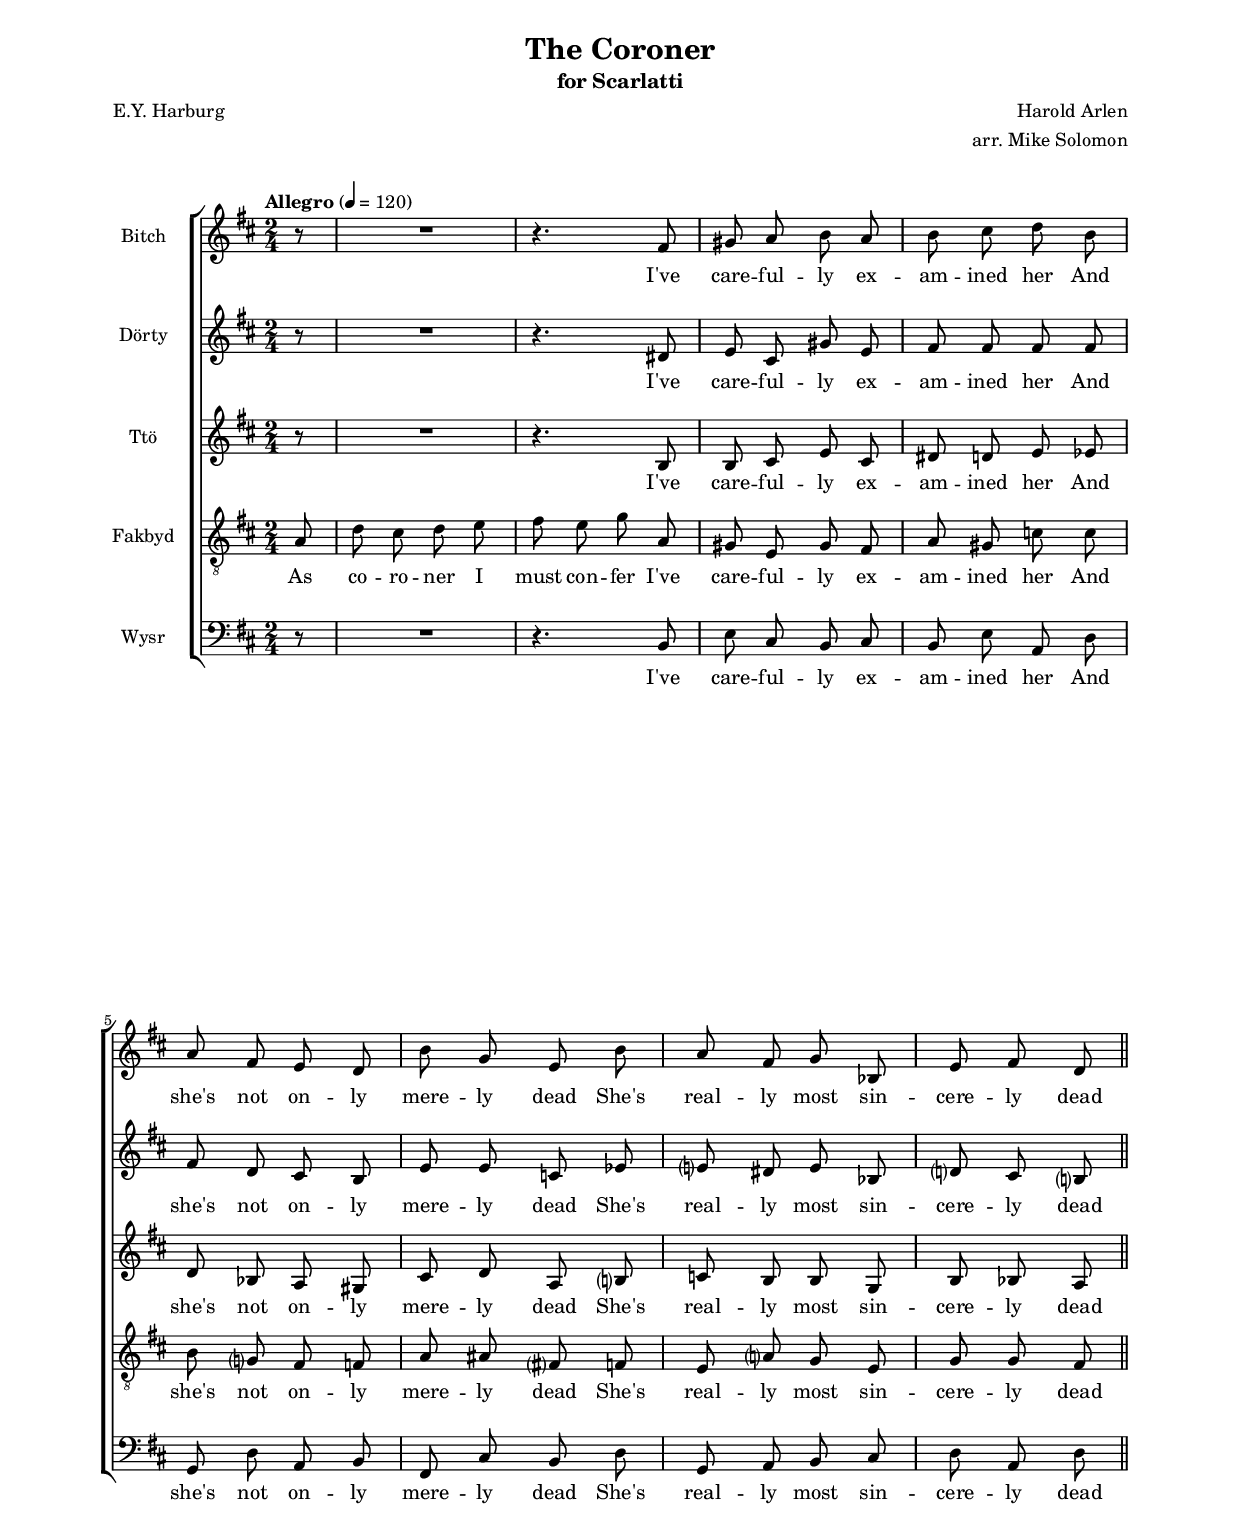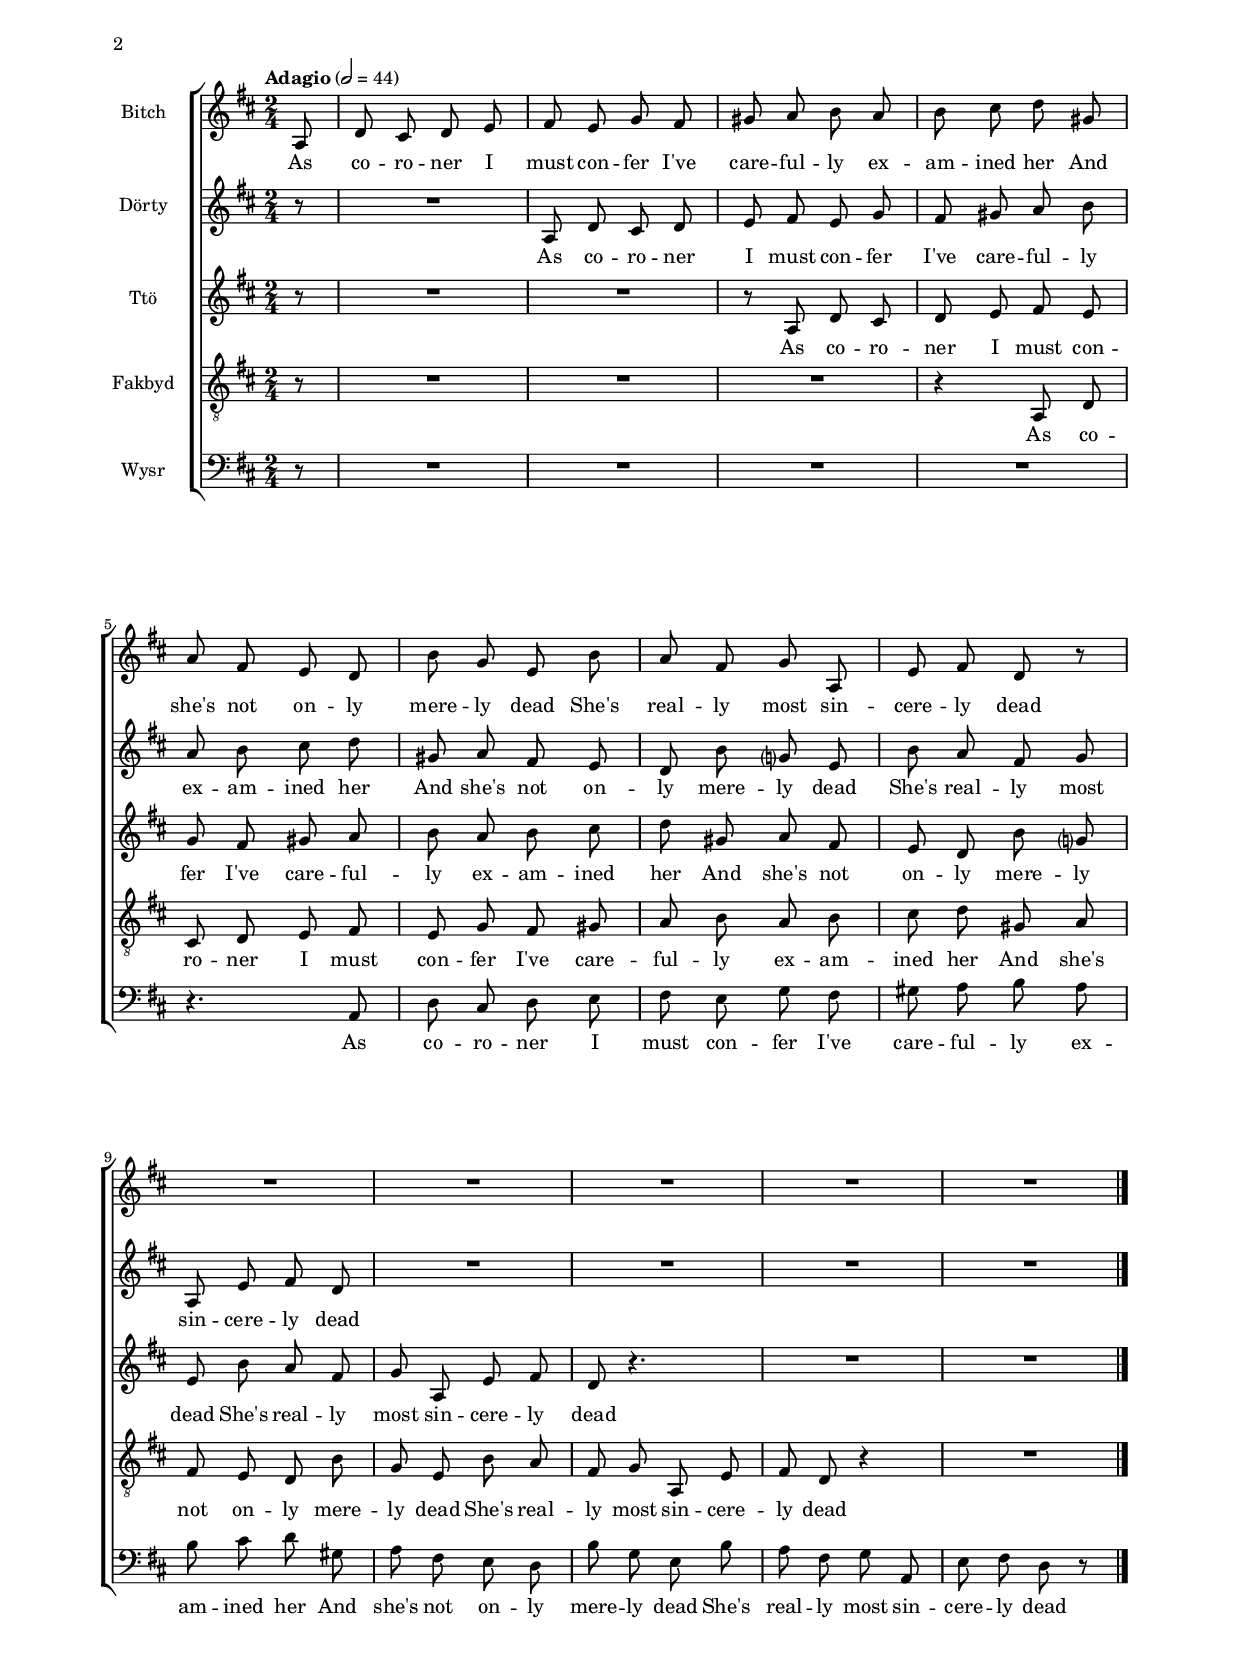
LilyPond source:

\version "2.17.0"
\include "defs-devel.ly"
\paper {
  footnote-separator-markup = \markup { \column { " "\override #`(span-factor . 1/5) { \draw-hline } }}
  footnote-padding = 5\mm
  top-system-spacing = #'((basic-distance . 1) (minimum-distance . 0) (padding . 1) (stretchability . 40))
  bottom-system-spacing = #'((basic-distance . 1) (minimum-distance . 0) (padding . 1) (stretchability . 50))
  ragged-right = ##f
  left-margin = 0.75\in
  right-margin = 0.75\in
  top-margin = 0.5\in
  bottom-margin = 0.6\in
  ragged-last-bottom = ##f
  %max-systems-per-page = #2
}

#(ly:set-option 'point-and-click #f)

legero = \markup \italic "legero"

\header {
  title = "The Coroner" %(1)"
  subtitle = \markup { for Scarlatti }
  composer = "Harold Arlen"
  poet = "E.Y. Harburg"
  arranger = "arr. Mike Solomon"
}

firstLine = \lyricmode {
  As co -- ro -- ner I must con -- fer
}

secondPart = \lyricmode {
  I've care -- ful -- ly ex -- am -- ined her
  And she's not on -- ly mere -- ly dead
  She's real -- ly most sin -- cere -- ly dead
}

coronerWords = \lyricmode {
  \firstLine
  \secondPart
}

%%%%%%%%%%%%%%%%%%%%%%%%%%%% first

nothing = {}

marksCoronerFirst = {
  \time 2/4
  \tempo "Allegro" 4=120
  \partial 8 s8
  %%%%%%%
  s2*7
  s4. \bar "||"
}

prefatoryMatterCoronerFirst = {
  \key d \major
  #(set-accidental-style 'modern-cautionary)
  \autoBeamOff
  
}


sopranoCoronerFirst = \relative c' { \prefatoryMatterCoronerFirst
  r8 |
  R2 |
  r4. fis8 |
  gis a b a |
  b cis d b |
  a fis e d |
  b' g e b' |
  a fis g bes, |
  e fis d %endOne
}

sopranoCoronerFirstWords = \secondPart


mezzoCoronerFirst = \relative c' {   \prefatoryMatterCoronerFirst
  r8 |
  R2 |
  r4. dis8 |
  e cis gis' e |
  fis fis fis fis |
  fis d cis b |
  e e c ees |
  e dis e bes |
  d cis b %endOne
}

mezzoCoronerFirstWords = \secondPart

altoCoronerFirst = \relative c' {
  \prefatoryMatterCoronerFirst
  r8 |
  R2 |
  r4. b8 |
  b cis e cis |
  dis d e ees |
  d bes a gis |
  cis d a b |
  c b b g |
  b bes a %endOne
}

altoCoronerFirstWords = \secondPart

tenorCoronerFirst = \relative c' {   \prefatoryMatterCoronerFirst
  \clef "treble_8"
  a8 |
  d cis d e |
  fis e g a, |
  gis e gis fis |
  a gis c c |
  b g fis f |
  a ais fis f |
  e a g e |
  g g fis %endOne
}

tenorCoronerFirstWords = \coronerWords

bassCoronerFirst = \relative c {   \prefatoryMatterCoronerFirst
  \clef "bass"
  r8 |
  R2 |
  r4. b8 |
  e cis b cis |
  b e a, d |
  g, d' a b |
  fis cis' b d |
  g, a b cis |
  d a d %endOne
}

bassCoronerFirstWords = \secondPart

%%% SCORE
#(set-global-staff-size 16)

\score {
  \new ChoirStaff <<
    \new Staff \with { instrumentName = #"Bitch" %shortInstrumentName = #"M."
} <<
      \new Voice = "sopranoCoronerFirst" { << { \numericTimeSignature
        \sopranoCoronerFirst
      } {
        \marksCoronerFirst
      } {
        \nothing
      }>> }
      \new Lyrics \lyricsto "sopranoCoronerFirst" {
        \sopranoCoronerFirstWords
      }
    >>
    \new Staff \with { instrumentName = #"Dörty" %shortInstrumentName = #"E."
} <<
      \new Voice = "mezzoCoronerFirst" { << { \numericTimeSignature
        \mezzoCoronerFirst
      } {
        \nothing
      } >> }
      \new Lyrics \lyricsto "mezzoCoronerFirst" {
        \mezzoCoronerFirstWords
      }
    >>
    \new Staff \with { instrumentName = #"Ttö" %shortInstrumentName = #"Mk."
} <<
      \new Voice = "altoCoronerFirst" { << { \numericTimeSignature
        \altoCoronerFirst
      } {
        \nothing
      } >> }
      \new Lyrics \lyricsto "altoCoronerFirst" {
        \altoCoronerFirstWords
      }
    >>
    \new Staff \with { instrumentName = #"Fakbyd" %shortInstrumentName = #"R."
} <<
      \new Voice = "tenorCoronerFirst" { << { \numericTimeSignature
        \tenorCoronerFirst
      } {
        \nothing
      } >> }
      \new Lyrics \lyricsto "tenorCoronerFirst" {
        \tenorCoronerFirstWords
      }
    >>
    \new Staff \with { instrumentName = #"Wysr" %shortInstrumentName = #"P." %\markup { \concat { E \super u . } }
} <<
      \new Voice = "bassCoronerFirst" { << { \numericTimeSignature
        \bassCoronerFirst
      } {
        \nothing
      } >> }
      \new Lyrics \lyricsto "bassCoronerFirst" {
        \bassCoronerFirstWords
      }
    >>
  >>
  \layout {
    \context {
      \Voice
      \override TextScript #'layer = #6
      \override NoteHead #'layer = #7
      \override Glissando #'breakable = ##t
      \override TupletNumber #'breakable = ##t
      \override TupletBracket #'breakable = ##t
      \override DynamicLineSpanner.direction = #UP
      \remove "Forbid_line_break_engraver"
    }
    \context {
      \Staff
      \consists "Metronome_mark_engraver"
      \override TimeSignature #'style = #'numbered
      \override StaffSymbol #'layer = #4
      \override TimeSignature #'layer = #3
      \override TimeSignature #'whiteout = ##t
    }
    \context {
      \Lyrics
      %\override LyricText #'whiteout = ##t
      \override LyricText #'layer = #6
    }
    \context {
      \Score
      \remove "Metronome_mark_engraver"
      \override NonMusicalPaperColumn #'allow-loose-spacing = ##f
    }
  }
}

%{
%%% piano redux
#(set-global-staff-size 20)

\score {
  \new PianoStaff <<
    \new Staff <<
      \new Voice = "1" { \voiceOne << \sopranoCoronerFirst \marksCoronerFirst >> }
      \new Voice = "2" { \voiceTwo \mezzoCoronerFirst }
      \new Voice = "3" { \voiceThree \altoCoronerFirst }
    >>
    \new Staff <<
      \new Voice = "4" { \voiceOne \tenorCoronerFirst }
      \new Voice = "5" { \voiceTwo \bassCoronerFirst }
    >>
  >>
  \layout {
    \context {
      \Voice
      \override TextScript #'layer = #6
      \override NoteHead #'layer = #7
      \override Glissando #'breakable = ##t
      \override TupletNumber #'breakable = ##t
      \override TupletBracket #'breakable = ##t
      \override Hairpin.direction = #UP
      \override DynamicText.direction = #UP
      \remove "Forbid_line_break_engraver"
    }
    \context {
      \Staff
      \consists "Metronome_mark_engraver"
      \override TimeSignature #'style = #'numbered
      \override StaffSymbol #'layer = #4
      \override TimeSignature #'layer = #3
      \override DynamicLineSpanner.direction = #UP
      \override TimeSignature #'whiteout = ##t
    }
    \context {
      \Lyrics
      %\override LyricText #'whiteout = ##t
      \override LyricText #'layer = #6
    }
    \context {
      \Score
      \remove "Metronome_mark_engraver"
      \override NonMusicalPaperColumn #'allow-loose-spacing = ##f
    }
  }
}
%}
%%% MIDI

\score {
  \new ChoirStaff <<
    \new Staff \with { instrumentName = #"Bitch" %shortInstrumentName = #"M."
} <<
      \new Voice = "sopranoCoronerFirst" { << { \numericTimeSignature
        \sopranoCoronerFirst
      } {
        \marksCoronerFirst
      } >> }
      \new Lyrics \lyricsto "sopranoCoronerFirst" {
        \sopranoCoronerFirstWords
      }
    >>
    \new Staff \with { instrumentName = #"Dörty" %shortInstrumentName = #"E."
} <<
      \new Voice = "mezzoCoronerFirst" { \numericTimeSignature
        \mezzoCoronerFirst
      }
      \new Lyrics \lyricsto "mezzoCoronerFirst" {
        \mezzoCoronerFirstWords
      }
    >>
    \new Staff \with { instrumentName = #"Ttö" %shortInstrumentName = #"Mk."
} <<
      \new Voice = "altoCoronerFirst" { \numericTimeSignature
        \altoCoronerFirst
      }
      \new Lyrics \lyricsto "altoCoronerFirst" {
        \altoCoronerFirstWords
      }
    >>
    \new Staff \with { instrumentName = #"Fakbyd" %shortInstrumentName = #"R."
} <<
      \new Voice = "tenorCoronerFirst" { \numericTimeSignature
        \tenorCoronerFirst
      }
      \new Lyrics \lyricsto "tenorCoronerFirst" {
        \tenorCoronerFirstWords
      }
    >>
    \new Staff \with { instrumentName = #"Wysr" %shortInstrumentName = #"P." %\markup { \concat { E \super u . } }
} <<
      \new Voice = "bassCoronerFirst" { \numericTimeSignature
        \bassCoronerFirst
      }
      \new Lyrics \lyricsto "bassCoronerFirst" {
        \bassCoronerFirstWords
      }
    >>
  >>
  \midi {}
}

%%%%%%%%%%%%%%%%%%%%%%%%%%%% second

marksCoronerSecond = {
  \time 2/4
  \tempo "Adagio" 2=44
  \partial 8 s8
  %%%%%%%
  s2*13 \bar "|."
}

prefatoryMatterCoronerSecond = {
  \key d \major
  #(set-accidental-style 'modern-cautionary)
  
}

coroner = \relative c' { \autoBeamOff
  a8 d cis d e
     fis e g fis
     gis a b a
     b cis d gis,
     a fis e d
     b' g e b'
     a fis g a,
     e' fis d
}

sopranoCoronerSecond = {   \prefatoryMatterCoronerSecond
 \coroner r8 R2 R2 R2 R2 R2 }

sopranoCoronerSecondWords = \coronerWords


mezzoCoronerSecond = {   \prefatoryMatterCoronerSecond
r8 R2 \coroner R2 R2 R2 R2 }

mezzoCoronerSecondWords = \coronerWords

altoCoronerSecond = {   \prefatoryMatterCoronerSecond
r8 R2 R2 r8 \coroner r4. R2 R2 }

altoCoronerSecondWords = \coronerWords

tenorCoronerSecond = \transpose c c, {   \prefatoryMatterCoronerSecond

  \clef "treble_8"
  r8 R2 R2 R2 r4
  \coroner  r4 R2
}

tenorCoronerSecondWords = \coronerWords

bassCoronerSecond = \transpose c c, {   \prefatoryMatterCoronerSecond

  \clef "bass"
  r8 R2 R2 R2 R2 r4.
  \coroner r8
}

bassCoronerSecondWords = \coronerWords

%%% SCORE
#(set-global-staff-size 16)

\score {
  \new ChoirStaff <<
    \new Staff \with { instrumentName = #"Bitch" %shortInstrumentName = #"M."
} <<
      \new Voice = "sopranoCoronerSecond" { << { \numericTimeSignature
        \sopranoCoronerSecond
      } {
        \marksCoronerSecond
      } {
        \nothing
      }>> }
      \new Lyrics \lyricsto "sopranoCoronerSecond" {
        \sopranoCoronerSecondWords
      }
    >>
    \new Staff \with { instrumentName = #"Dörty" %shortInstrumentName = #"E."
} <<
      \new Voice = "mezzoCoronerSecond" { << { \numericTimeSignature
        \mezzoCoronerSecond
      } {
        \nothing
      } >> }
      \new Lyrics \lyricsto "mezzoCoronerSecond" {
        \mezzoCoronerSecondWords
      }
    >>
    \new Staff \with { instrumentName = #"Ttö" %shortInstrumentName = #"Mk."
} <<
      \new Voice = "altoCoronerSecond" { << { \numericTimeSignature
        \altoCoronerSecond
      } {
        \nothing
      } >> }
      \new Lyrics \lyricsto "altoCoronerSecond" {
        \altoCoronerSecondWords
      }
    >>
    \new Staff \with { instrumentName = #"Fakbyd" %shortInstrumentName = #"R."
} <<
      \new Voice = "tenorCoronerSecond" { << { \numericTimeSignature
        \tenorCoronerSecond
      } {
        \nothing
      } >> }
      \new Lyrics \lyricsto "tenorCoronerSecond" {
        \tenorCoronerSecondWords
      }
    >>
    \new Staff \with { instrumentName = #"Wysr" %shortInstrumentName = #"P." %\markup { \concat { E \super u . } }
} <<
      \new Voice = "bassCoronerSecond" { << { \numericTimeSignature
        \bassCoronerSecond
      } {
        \nothing
      } >> }
      \new Lyrics \lyricsto "bassCoronerSecond" {
        \bassCoronerSecondWords
      }
    >>
  >>
  \layout {
    \context {
      \Voice
      \override TextScript #'layer = #6
      \override NoteHead #'layer = #7
      \override Glissando #'breakable = ##t
      \override TupletNumber #'breakable = ##t
      \override TupletBracket #'breakable = ##t
      \override DynamicLineSpanner.direction = #UP
      \remove "Forbid_line_break_engraver"
    }
    \context {
      \Staff
      \consists "Metronome_mark_engraver"
      \override TimeSignature #'style = #'numbered
      \override StaffSymbol #'layer = #4
      \override TimeSignature #'layer = #3
      \override TimeSignature #'whiteout = ##t
    }
    \context {
      \Lyrics
      %\override LyricText #'whiteout = ##t
      \override LyricText #'layer = #6
    }
    \context {
      \Score
      \remove "Metronome_mark_engraver"
      \override NonMusicalPaperColumn #'allow-loose-spacing = ##f
    }
  }
}

%{
%%% piano redux
#(set-global-staff-size 20)

\score {
  \new PianoStaff <<
    \new Staff <<
      \new Voice = "1" { \voiceOne << \sopranoCoronerSecond \marksCoronerSecond >> }
      \new Voice = "2" { \voiceTwo \mezzoCoronerSecond }
      \new Voice = "3" { \voiceThree \altoCoronerSecond }
    >>
    \new Staff <<
      \new Voice = "4" { \voiceOne \tenorCoronerSecond }
      \new Voice = "5" { \voiceTwo \bassCoronerSecond }
    >>
  >>
  \layout {
    \context {
      \Voice
      \override TextScript #'layer = #6
      \override NoteHead #'layer = #7
      \override Glissando #'breakable = ##t
      \override TupletNumber #'breakable = ##t
      \override TupletBracket #'breakable = ##t
      \override Hairpin.direction = #UP
      \override DynamicText.direction = #UP
      \remove "Forbid_line_break_engraver"
    }
    \context {
      \Staff
      \consists "Metronome_mark_engraver"
      \override TimeSignature #'style = #'numbered
      \override StaffSymbol #'layer = #4
      \override TimeSignature #'layer = #3
      \override DynamicLineSpanner.direction = #UP
      \override TimeSignature #'whiteout = ##t
    }
    \context {
      \Lyrics
      %\override LyricText #'whiteout = ##t
      \override LyricText #'layer = #6
    }
    \context {
      \Score
      \remove "Metronome_mark_engraver"
      \override NonMusicalPaperColumn #'allow-loose-spacing = ##f
    }
  }
}
%}
%%% MIDI

\score {
  \new ChoirStaff <<
    \new Staff \with { instrumentName = #"Bitch" %shortInstrumentName = #"M."
} <<
      \new Voice = "sopranoCoronerSecond" { << { \numericTimeSignature
        \sopranoCoronerSecond
      } {
        \marksCoronerSecond
      } >> }
      \new Lyrics \lyricsto "sopranoCoronerSecond" {
        \sopranoCoronerSecondWords
      }
    >>
    \new Staff \with { instrumentName = #"Dörty" %shortInstrumentName = #"E."
} <<
      \new Voice = "mezzoCoronerSecond" { \numericTimeSignature
        \mezzoCoronerSecond
      }
      \new Lyrics \lyricsto "mezzoCoronerSecond" {
        \mezzoCoronerSecondWords
      }
    >>
    \new Staff \with { instrumentName = #"Ttö" %shortInstrumentName = #"Mk."
} <<
      \new Voice = "altoCoronerSecond" { \numericTimeSignature
        \altoCoronerSecond
      }
      \new Lyrics \lyricsto "altoCoronerSecond" {
        \altoCoronerSecondWords
      }
    >>
    \new Staff \with { instrumentName = #"Fakbyd" %shortInstrumentName = #"R."
} <<
      \new Voice = "tenorCoronerSecond" { \numericTimeSignature
        \tenorCoronerSecond
      }
      \new Lyrics \lyricsto "tenorCoronerSecond" {
        \tenorCoronerSecondWords
      }
    >>
    \new Staff \with { instrumentName = #"Wysr" %shortInstrumentName = #"P." %\markup { \concat { E \super u . } }
} <<
      \new Voice = "bassCoronerSecond" { \numericTimeSignature
        \bassCoronerSecond
      }
      \new Lyrics \lyricsto "bassCoronerSecond" {
        \bassCoronerSecondWords
      }
    >>
  >>
  \midi {}
}
